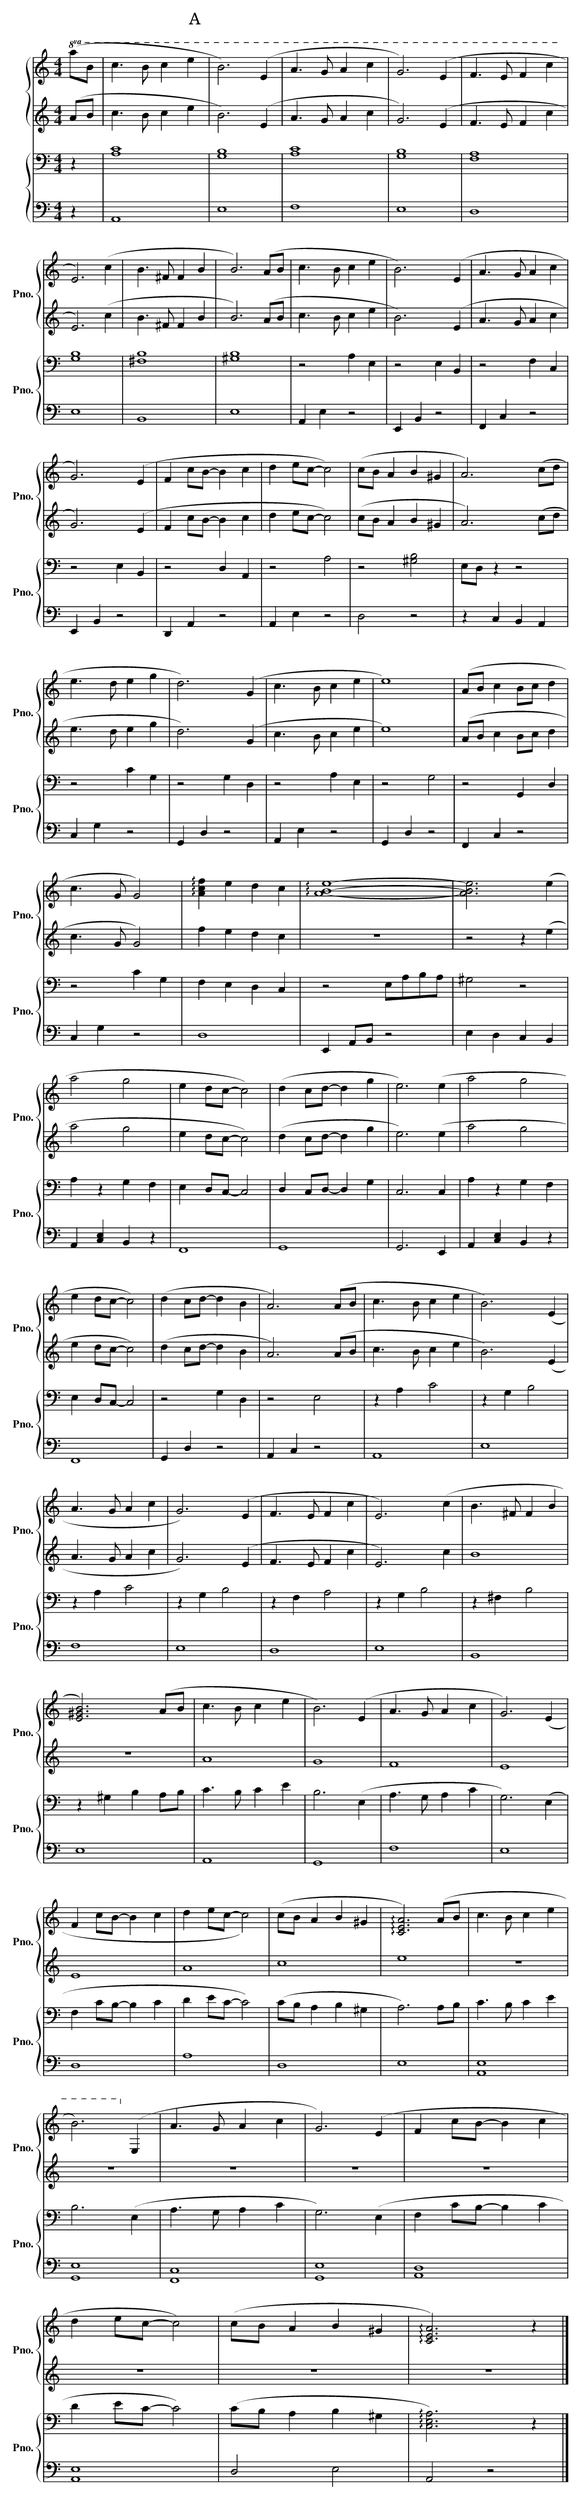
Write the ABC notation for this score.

X:1
T:天空之城（四手联弹A版）
%%score { 1 | 2 } { 3 | 4 }
L:1/8
M:4/4
K:C
V:1 treble nm="钢琴" snm="Pno."
V:2 treble
V:3 bass nm="钢琴" snm="Pno."
L:1/4
V:4 bass
L:1/4
V:1
!8va(! (ab | c'3 b c'2 e'2 | b6) (e2 | a3 g a2 c'2 | g6) (e2 | f3 e f2 c'2 | e6) (c'2 | %7
 b3 ^f f2 b2 | b6) (ab | c'3 b c'2 e'2 | b6) (e2 | a3 g a2 c'2 | g6) (e2 | f2 c'b- b2 c'2 | %14
 d'2 e'c'- c'4) | (c'b a2 b2 ^g2 | a6) (c'd' | e'3 d' e'2 g'2 | d'6) (g2 | c'3 b c'2 e'2 | e'8) | %21
 (ab c'2 bc' d'2 | c'3 g g4) | !arpeggio![ac'f']2 e'2 d'2 c'2 | !arpeggio![a-b-e'-]8- | %25
 [abe']6 (e'2 | a'4 g'4 | e'2 d'c'- c'4) | (d'2 c'd'- d'2 g'2 | e'6) (e'2 | a'4 g'4 | %31
 e'2 d'c'- c'4) | (d'2 c'd'- d'2 b2 | a6) (ab | c'3 b c'2 e'2 | b6) (e2 | a3 g a2 c'2 | g6) (e2 | %38
 f3 e f2 c'2 | e6) (c'2 | b3 ^f f2 b2 | [e^gb]6) (ab | c'3 b c'2 e'2 | b6) (e2 | a3 g a2 c'2 | %45
 g6) (e2 | f2 c'b- b2 c'2 | d'2 e'c'- c'4) | (c'b a2 b2 ^g2 | !arpeggio![cea]6) (ab | %50
 c'3 b c'2 e'2 | b6)!8va)! (E2 | A3 G A2 c2 | G6) (E2 | F2 cB- B2 c2 | d2 ec- c4) | (cB A2 B2 ^G2 | %57
 !arpeggio![CEA]6) z2 |] %58
V:2
 (AB | c3 B c2 e2 | B6) (E2 | A3 G A2 c2 | G6) (E2 | F3 E F2 c2 | E6) (c2 | B3 ^F F2 B2 | B6) (AB | %9
 c3 B c2 e2 | B6) (E2 | A3 G A2 c2 | G6) (E2 | F2 cB- B2 c2 | d2 ec- c4) | (cB A2 B2 ^G2 | %16
 A6) (cd | e3 d e2 g2 | d6) (G2 | c3 B c2 e2 | e8) | (AB c2 Bc d2 | c3 G G4) | f2 e2 d2 c2 | z8 | %25
 z4 z2 (e2 | a4 g4 | e2 dc- c4) | (d2 cd- d2 g2 | e6) (e2 | a4 g4 | e2 dc- c4) | (d2 cd- d2 B2 | %33
 A6) (AB | c3 B c2 e2 | B6) (E2 | A3 G A2 c2 | G6) (E2 | F3 E F2 c2 | E6) c2 | B8 | z8 | A8 | G8 | %44
 F8 | E8 | E8 | A8 | c8 | e8 | z8 | z8 | z8 | z8 | z8 | z8 | z8 | z8 |] %58
V:3
 z | [A,C]4 | [G,B,]4 | [A,C]4 | [G,B,]4 | [F,A,]4 | [G,B,]4 | [^F,B,]4 | [^G,B,]4 | z2 A, E, | %10
 z2 E, B,, | z2 F, C, | z2 E, B,, | z2 D, A,, | z2 A,2 | z2 [^G,B,]2 | E,/D,/ z z2 | z2 C G, | %18
 z2 G, D, | z2 A, E, | z2 G,2 | z2 G,, D, | z2 C G, | F, E, D, C, | z2 E,/A,/B,/A,/ | ^G,2 z2 | %26
 A, z G, F, | E, D,/C,/- C,2 | D, C,/D,/- D, G, | C,3 C, | A, z G, F, | E, D,/C,/- C,2 | z2 G, D, | %33
 z2 E,2 | z A, C2 | z G, B,2 | z A, C2 | z G, B,2 | z F, A,2 | z G, B,2 | z ^F, B,2 | %41
 z ^G, B, A,/B,/ | C3/2 B,/ C E | B,3 (E, | A,3/2 G,/ A, C | G,3) (E, | F, C/B,/- B, C | %47
 D E/C/- C2) | (C/B,/ A, B, ^G, | A,3) A,/B,/ | C3/2 B,/ C E | B,3 (E, | A,3/2 G,/ A, C | %53
 G,3) (E, | F, C/B,/- B, C | D E/C/- C2) | (C/B,/ A, B, ^G, | !arpeggio![C,E,A,]3) z |] %58
V:4
 z | A,,4 | E,4 | F,4 | E,4 | D,4 | E,4 | B,,4 | E,4 | A,, E, z2 | E,, B,, z2 | F,, C, z2 | %12
 E,, B,, z2 | D,, A,, z2 | A,, E, z2 | D,2 z2 | z C, B,, A,, | C, G, z2 | G,, D, z2 | A,, E, z2 | %20
 G,, D, z2 | F,, C, z2 | C, G, z2 | D,4 | E,, A,,/B,,/ z2 | E, D, C, B,, | A,, [C,E,] B,, z | %27
 F,,4 | G,,4 | G,,3 E,, | A,, [C,E,] B,, z | F,,4 | G,, D, z2 | A,, C, z2 | A,,4 | E,4 | F,4 | %37
 E,4 | D,4 | E,4 | B,,4 | E,4 | A,,4 | G,,4 | F,4 | E,4 | D,4 | A,4 | D,4 | E,4 | [A,,E,]4 | %51
 [G,,E,]4 | [F,,C,]4 | [G,,E,]4 | [A,,D,]4 | [A,,E,]4 | D,2 E,2 | A,,2 z2 |] %58
